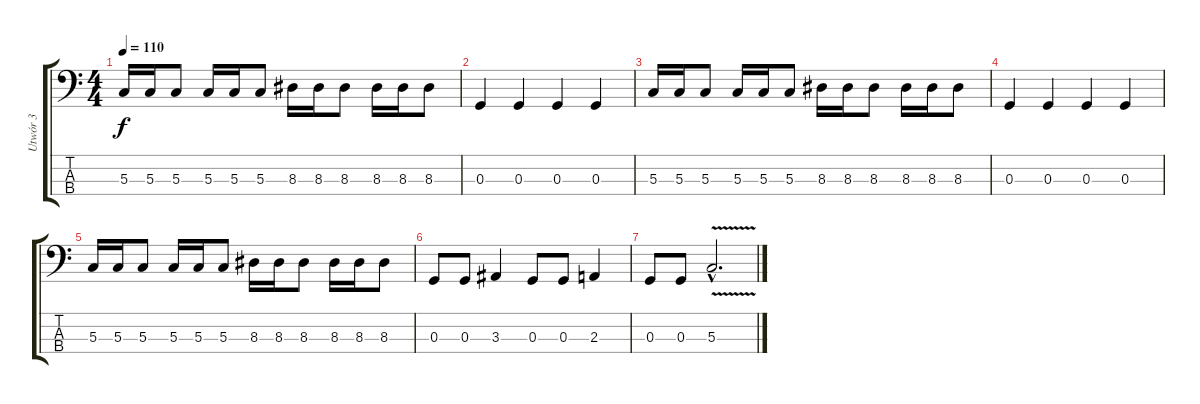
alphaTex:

\track ("Utwór 3" "Utwór 3") {instrument electricbasspick}
\staff {score tabs}
\tuning (F2 C2 G1 D1) {hide}
\ts (4 4)
\tempo 110
\clef f4
\ks c
5.3.16{dy f} 5.3.16 5.3.8 5.3.16 5.3.16 5.3.8 8.3.16 8.3.16 8.3.8 8.3.16 8.3.16 8.3.8 |
0.3.4 0.3.4 0.3.4 0.3.4 |
5.3.16 5.3.16 5.3.8 5.3.16 5.3.16 5.3.8 8.3.16 8.3.16 8.3.8 8.3.16 8.3.16 8.3.8 |
0.3.4 0.3.4 0.3.4 0.3.4 |
5.3.16 5.3.16 5.3.8 5.3.16 5.3.16 5.3.8 8.3.16 8.3.16 8.3.8 8.3.16 8.3.16 8.3.8 |
0.3.8 0.3.8 3.3.4 0.3.8 0.3.8 2.3.4 |
0.3.8 0.3.8 5.3{v hac}.2{d}
